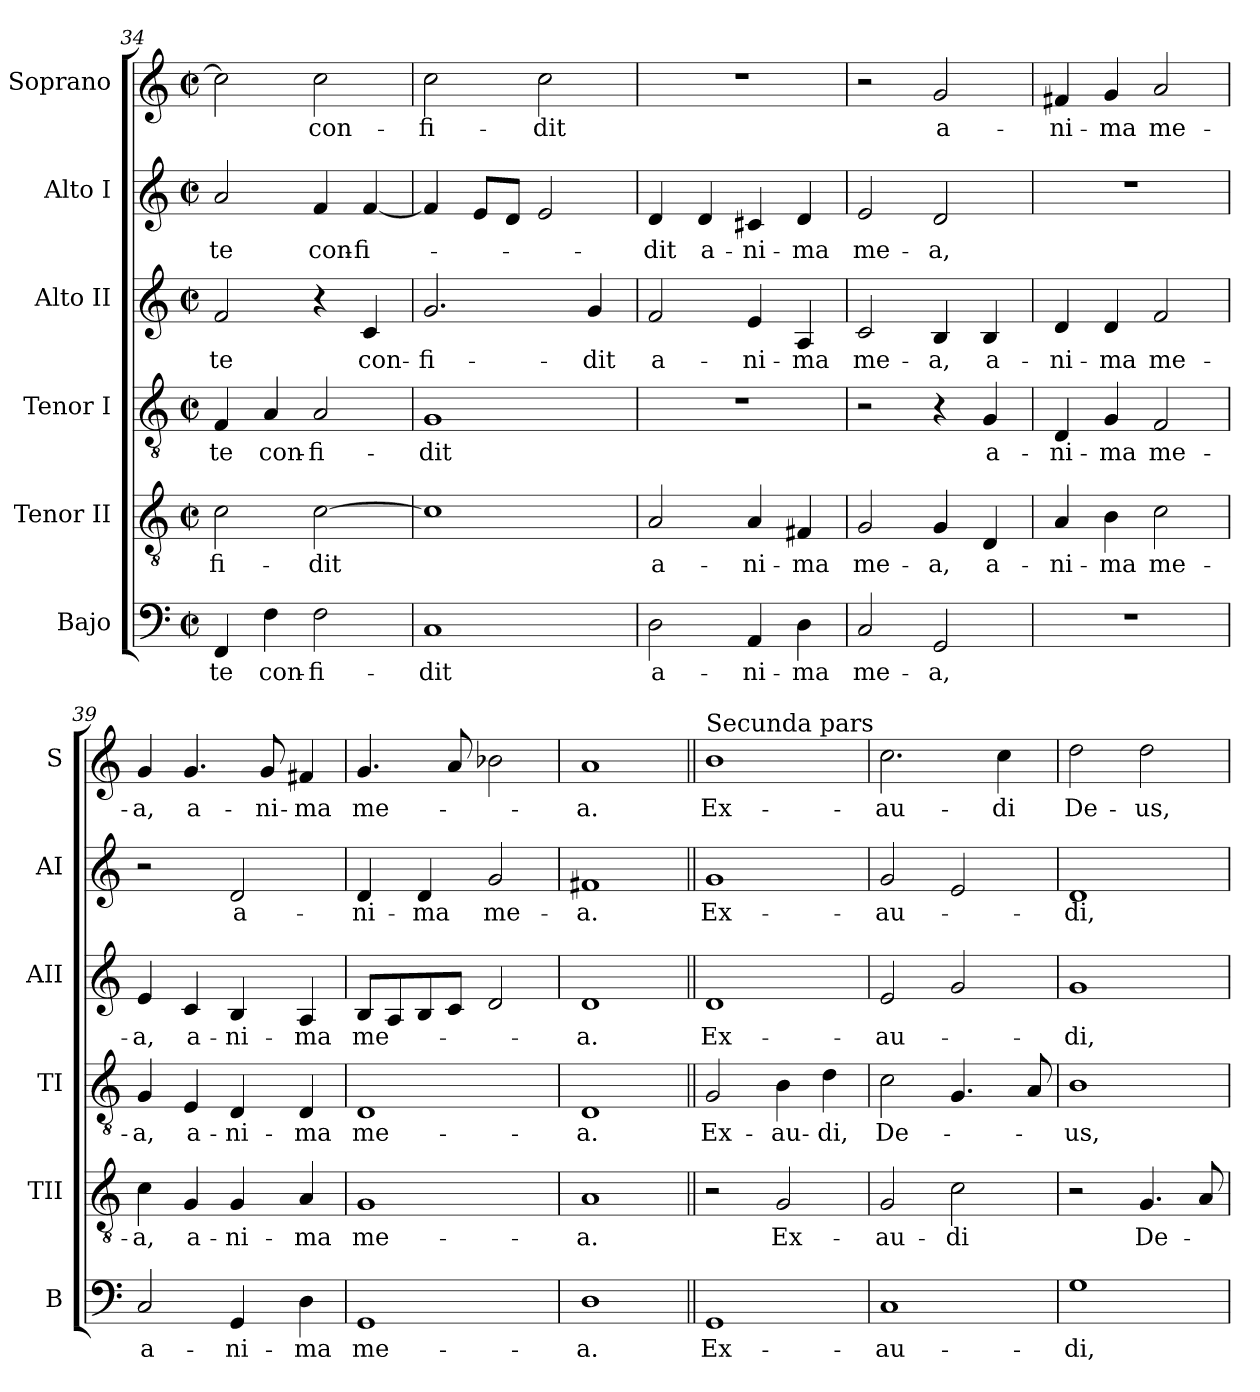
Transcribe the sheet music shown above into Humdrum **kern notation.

**kern	**text	**kern	**text	**kern	**text	**kern	**text	**kern	**text	**kern	**text
*part6	*part6	*part5	*part5	*part4	*part4	*part3	*part3	*part2	*part2	*part1	*part1
*staff6	*staff6	*staff5	*staff5	*staff4	*staff4	*staff3	*staff3	*staff2	*staff2	*staff1	*staff1
*I"Bajo	*	*I"Tenor II	*	*I"Tenor I	*	*I"Alto II	*	*I"Alto I	*	*I"Soprano	*
*I'B	*	*I'TII	*	*I'TI	*	*I'AII	*	*I'AI	*	*I'S	*
*clefF4	*	*clefGv2	*	*clefGv2	*	*clefG2	*	*clefG2	*	*clefG2	*
*k[]	*	*k[]	*	*k[]	*	*k[]	*	*k[]	*	*k[]	*
*C:	*	*C:	*	*C:	*	*C:	*	*C:	*	*C:	*
*M2/2	*	*M2/2	*	*M2/2	*	*M2/2	*	*M2/2	*	*M2/2	*
*met(c|)	*	*met(c|)	*	*met(c|)	*	*met(c|)	*	*met(c|)	*	*met(c|)	*
=34	=34	=34	=34	=34	=34	=34	=34	=34	=34	=34	=34
!	!LO:LY:b	!	!LO:LY:b	!	!LO:LY:b	!	!LO:LY:b	!	!LO:LY:b	!	!
4FF/	te	2c\	-fi-	4F/	te	2f/	te	2a/	te	2cc\]	.
!	!LO:LY:b	!	!	!	!LO:LY:b	!	!	!	!	!	!
4F\	con-	.	.	4A/	con-	.	.	.	.	.	.
!	!LO:LY:b	!	!LO:LY:b	!	!LO:LY:b	!	!	!	!LO:LY:b	!	!LO:LY:b
2F\	-fi-	[2c\	-dit	2A/	-fi-	4r	.	4f/	con-	2cc\	con-
!	!	!	!	!	!	!	!LO:LY:b	!	!LO:LY:b	!	!
.	.	.	.	.	.	4c/	con-	[4f/	-fi-	.	.
=35	=35	=35	=35	=35	=35	=35	=35	=35	=35	=35	=35
!	!LO:LY:b	!	!	!	!LO:LY:b	!	!LO:LY:b	!	!	!	!LO:LY:b
1C	-dit	1c]	.	1G	-dit	2.g/	-fi-	4f/]	.	2cc\	-fi-
.	.	.	.	.	.	.	.	8e/L	.	.	.
.	.	.	.	.	.	.	.	8d/J	.	.	.
!	!	!	!	!	!	!	!	!	!	!	!LO:LY:b
.	.	.	.	.	.	.	.	2e/	.	2cc\	-dit
!	!	!	!	!	!	!	!LO:LY:b	!	!	!	!
.	.	.	.	.	.	4g/	-dit	.	.	.	.
=36	=36	=36	=36	=36	=36	=36	=36	=36	=36	=36	=36
!	!LO:LY:b	!	!LO:LY:b	!	!	!	!LO:LY:b	!	!LO:LY:b	!	!
2D\	a-	2A/	a-	1r	.	2f/	a-	4d/	-dit	1r	.
!	!	!	!	!	!	!	!	!	!LO:LY:b	!	!
.	.	.	.	.	.	.	.	4d/	a-	.	.
!	!LO:LY:b	!	!LO:LY:b	!	!	!	!LO:LY:b	!	!LO:LY:b	!	!
4AA/	-ni-	4A/	-ni-	.	.	4e/	-ni-	4c#X/	-ni-	.	.
!	!LO:LY:b	!	!LO:LY:b	!	!	!	!LO:LY:b	!	!LO:LY:b	!	!
4D\	-ma	4F#X/	-ma	.	.	4A/	-ma	4d/	-ma	.	.
!!LO:LB:g=z
=37	=37	=37	=37	=37	=37	=37	=37	=37	=37	=37	=37
!	!LO:LY:b	!	!LO:LY:b	!	!	!	!LO:LY:b	!	!LO:LY:b	!	!
2C/	me-	2G/	me-	2r	.	2c/	me-	2e/	me-	2r	.
!	!LO:LY:b	!	!LO:LY:b	!	!	!	!LO:LY:b	!	!LO:LY:b	!	!LO:LY:b
2GG/	-a,	4G/	-a,	4r	.	4B/	-a,	2d/	-a,	2g/	a-
!	!	!	!LO:LY:b	!	!LO:LY:b	!	!LO:LY:b	!	!	!	!
.	.	4D/	a-	4G/	a-	4B/	a-	.	.	.	.
=38	=38	=38	=38	=38	=38	=38	=38	=38	=38	=38	=38
!	!	!	!LO:LY:b	!	!LO:LY:b	!	!LO:LY:b	!	!	!	!LO:LY:b
1r	.	4A/	-ni-	4D/	-ni-	4d/	-ni-	1r	.	4f#X/	-ni-
!	!	!	!LO:LY:b	!	!LO:LY:b	!	!LO:LY:b	!	!	!	!LO:LY:b
.	.	4B\	-ma	4G/	-ma	4d/	-ma	.	.	4g/	-ma
!	!	!	!LO:LY:b	!	!LO:LY:b	!	!LO:LY:b	!	!	!	!LO:LY:b
.	.	2c\	me-	2F/	me-	2f/	me-	.	.	2a/	me-
=39	=39	=39	=39	=39	=39	=39	=39	=39	=39	=39	=39
!	!LO:LY:b	!	!LO:LY:b	!	!LO:LY:b	!	!LO:LY:b	!	!	!	!LO:LY:b
2C/	a-	4c\	-a,	4G/	-a,	4e/	-a,	2r	.	4g/	-a,
!	!	!	!LO:LY:b	!	!LO:LY:b	!	!LO:LY:b	!	!	!	!LO:LY:b
.	.	4G/	a-	4E/	a-	4c/	a-	.	.	4.g/	a-
!	!LO:LY:b	!	!LO:LY:b	!	!LO:LY:b	!	!LO:LY:b	!	!LO:LY:b	!	!
4GG/	-ni-	4G/	-ni-	4D/	-ni-	4B/	-ni-	2d/	a-	.	.
!	!	!	!	!	!	!	!	!	!	!	!LO:LY:b
.	.	.	.	.	.	.	.	.	.	8g/	-ni-
!	!LO:LY:b	!	!LO:LY:b	!	!LO:LY:b	!	!LO:LY:b	!	!	!	!LO:LY:b
4D\	-ma	4A/	-ma	4D/	-ma	4A/	-ma	.	.	4f#X/	-ma
=40	=40	=40	=40	=40	=40	=40	=40	=40	=40	=40	=40
!	!LO:LY:b	!	!LO:LY:b	!	!LO:LY:b	!	!LO:LY:b	!	!LO:LY:b	!	!LO:LY:b
1GG	me-	1G	me-	1D	me-	8B/L	me-	4d/	-ni-	4.g/	me-
.	.	.	.	.	.	8A/	.	.	.	.	.
!	!	!	!	!	!	!	!	!	!LO:LY:b	!	!
.	.	.	.	.	.	8B/	.	4d/	-ma	.	.
.	.	.	.	.	.	8c/J	.	.	.	8a/	.
!	!	!	!	!	!	!	!	!	!LO:LY:b	!	!
.	.	.	.	.	.	2d/	.	2g/	me-	2b-X\	.
=41	=41	=41	=41	=41	=41	=41	=41	=41	=41	=41	=41
!	!LO:LY:b	!	!LO:LY:b	!	!LO:LY:b	!	!LO:LY:b	!	!LO:LY:b	!	!LO:LY:b
1D	-a.	1A	-a.	1D	-a.	1d	-a.	1f#X	-a.	1a	-a.
!!LO:PB:g=z
=42||	=42||	=42||	=42||	=42||	=42||	=42||	=42||	=42||	=42||	=42||	=42||
!	!	!	!	!	!	!	!	!	!	!LO:TX:a:t=Secunda pars	!
!	!LO:LY:b	!	!	!	!LO:LY:b	!	!LO:LY:b	!	!LO:LY:b	!	!LO:LY:b
1GG	Ex-	2r	.	2G/	Ex-	1d	Ex-	1g	Ex-	1b	Ex-
!	!	!	!LO:LY:b	!	!LO:LY:b	!	!	!	!	!	!
.	.	2G/	Ex-	4B\	-au-	.	.	.	.	.	.
!	!	!	!	!	!LO:LY:b	!	!	!	!	!	!
.	.	.	.	4d\	-di,	.	.	.	.	.	.
=43	=43	=43	=43	=43	=43	=43	=43	=43	=43	=43	=43
!	!LO:LY:b	!	!LO:LY:b	!	!LO:LY:b	!	!LO:LY:b	!	!LO:LY:b	!	!LO:LY:b
1C	-au-	2G/	-au-	2c\	De-	2e/	-au-	2g/	-au-	2.cc\	-au-
!	!	!	!LO:LY:b	!	!	!	!	!	!	!	!
.	.	2c\	-di	4.G/	.	2g/	.	2e/	.	.	.
!	!	!	!	!	!	!	!	!	!	!	!LO:LY:b
.	.	.	.	.	.	.	.	.	.	4cc\	-di
.	.	.	.	8A/	.	.	.	.	.	.	.
=44	=44	=44	=44	=44	=44	=44	=44	=44	=44	=44	=44
!	!LO:LY:b	!	!	!	!LO:LY:b	!	!LO:LY:b	!	!LO:LY:b	!	!LO:LY:b
1G	-di,	2r	.	1B	-us,	1g	-di,	1d	-di,	2dd\	De-
!	!	!	!LO:LY:b	!	!	!	!	!	!	!	!LO:LY:b
.	.	4.G/	De-	.	.	.	.	.	.	2dd\	-us,
.	.	8A/	.	.	.	.	.	.	.	.	.
=	=	=	=	=	=	=	=	=	=	=	=
*-	*-	*-	*-	*-	*-	*-	*-	*-	*-	*-	*-
